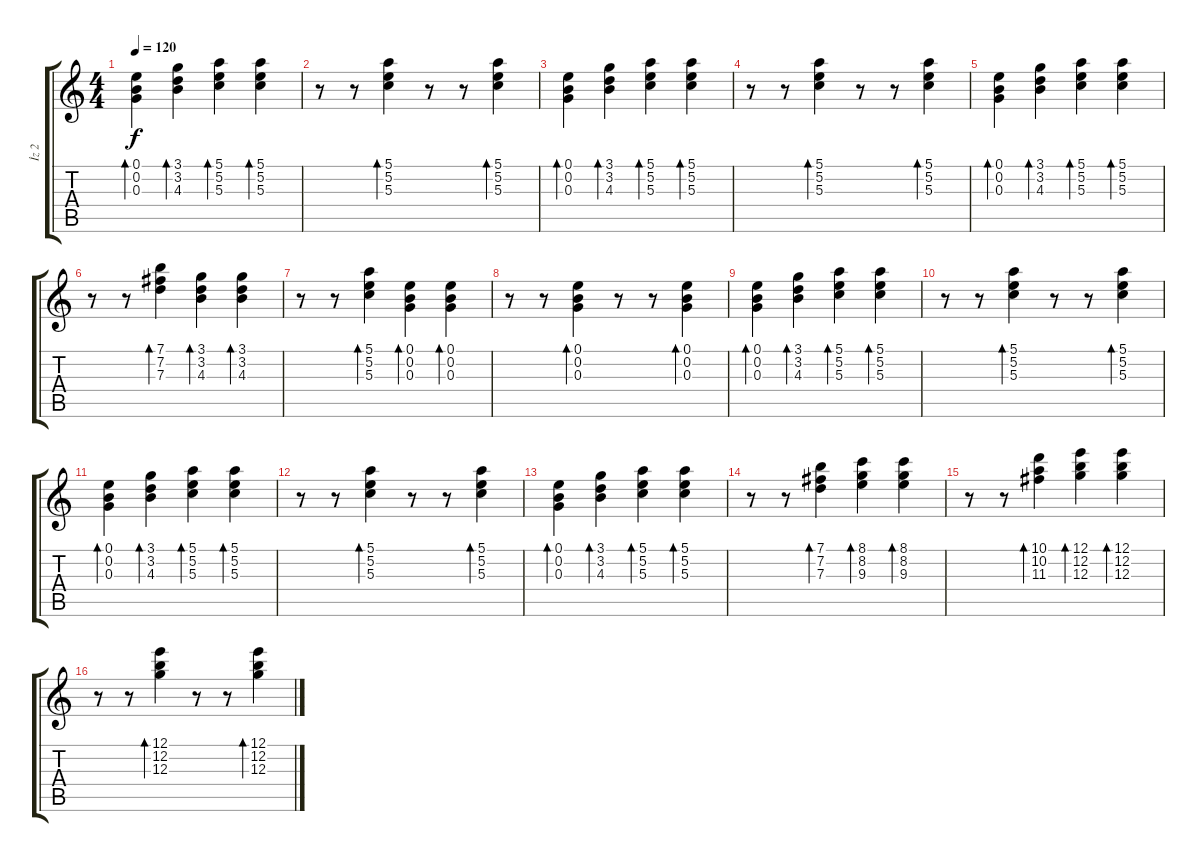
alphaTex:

\track ("İz 2" "İz 2") {instrument electricguitarclean}
\staff {score tabs}
\tuning (E4 B3 G3 D3 A2 E2) {hide}
\ts (4 4)
\tempo 120
\clef g2
\ks c
(0.1 0.2 0.3).4{bd 30 dy f} (3.1 3.2 4.3).4{bd 30} (5.1 5.2 5.3).4{bd 30} (5.1 5.2 5.3).4{bd 30} |
r.8 r.8 (5.1 5.2 5.3).4{bd 30} r.8 r.8 (5.1 5.2 5.3).4{bd 30} |
(0.1 0.2 0.3).4{bd 30} (3.1 3.2 4.3).4{bd 30} (5.1 5.2 5.3).4{bd 30} (5.1 5.2 5.3).4{bd 30} |
r.8 r.8 (5.1 5.2 5.3).4{bd 30} r.8 r.8 (5.1 5.2 5.3).4{bd 30} |
(0.1 0.2 0.3).4{bd 30} (3.1 3.2 4.3).4{bd 30} (5.1 5.2 5.3).4{bd 30} (5.1 5.2 5.3).4{bd 30} |
r.8 r.8 (7.1 7.2 7.3).4{bd 30} (3.1 3.2 4.3).4{bd 30} (3.1 3.2 4.3).4{bd 30} |
r.8 r.8 (5.1 5.2 5.3).4{bd 30} (0.1 0.2 0.3).4{bd 30} (0.1 0.2 0.3).4{bd 30} |
r.8 r.8 (0.1 0.2 0.3).4{bd 30} r.8 r.8 (0.1 0.2 0.3).4{bd 30} |
(0.1 0.2 0.3).4{bd 30} (3.1 3.2 4.3).4{bd 30} (5.1 5.2 5.3).4{bd 30} (5.1 5.2 5.3).4{bd 30} |
r.8 r.8 (5.1 5.2 5.3).4{bd 30} r.8 r.8 (5.1 5.2 5.3).4{bd 30} |
(0.1 0.2 0.3).4{bd 30} (3.1 3.2 4.3).4{bd 30} (5.1 5.2 5.3).4{bd 30} (5.1 5.2 5.3).4{bd 30} |
r.8 r.8 (5.1 5.2 5.3).4{bd 30} r.8 r.8 (5.1 5.2 5.3).4{bd 30} |
(0.1 0.2 0.3).4{bd 30} (3.1 3.2 4.3).4{bd 30} (5.1 5.2 5.3).4{bd 30} (5.1 5.2 5.3).4{bd 30} |
r.8 r.8 (7.1 7.2 7.3).4{bd 30} (8.1 8.2 9.3).4{bd 30} (8.1 8.2 9.3).4{bd 30} |
r.8 r.8 (10.1 10.2 11.3).4{bd 30} (12.1 12.2 12.3).4{bd 30} (12.1 12.2 12.3).4{bd 30} |
r.8 r.8 (12.1 12.2 12.3).4{bd 30} r.8 r.8 (12.1 12.2 12.3).4{bd 30}
